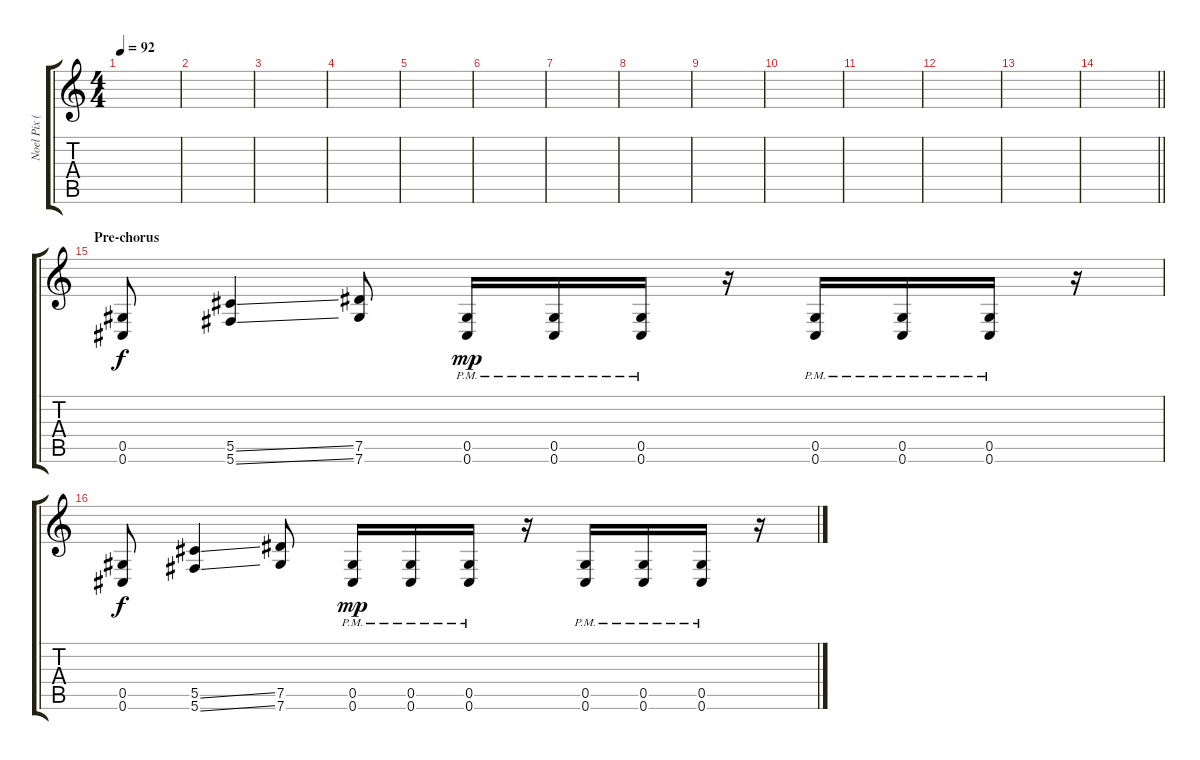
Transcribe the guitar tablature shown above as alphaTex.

\track ("Noel Pix ( distortion )" "Noel Pix (") {instrument distortionguitar}
\staff {score tabs}
\tuning (Eb4 Bb3 Gb3 Db3 Ab2 Db2) {hide}
\ts (4 4)
\tempo 92
\clef g2
\ks c
|
|
|
|
|
|
|
|
|
|
|
|
|
\barLineRight lightlight
|
\section ("" "Pre-chorus")
(0.5 0.6).8{dy f} (5.5{ss} 5.6{ss}).4 (7.5 7.6).8 (0.5{pm} 0.6{pm}).16{dy mp} (0.5{pm} 0.6{pm}).16 (0.5{pm} 0.6{pm}).16 r.16 (0.5{pm} 0.6{pm}).16 (0.5{pm} 0.6{pm}).16 (0.5{pm} 0.6{pm}).16 r.16 |
(0.5 0.6).8{dy f} (5.5{ss} 5.6{ss}).4 (7.5 7.6).8 (0.5{pm} 0.6{pm}).16{dy mp} (0.5{pm} 0.6{pm}).16 (0.5{pm} 0.6{pm}).16 r.16 (0.5{pm} 0.6{pm}).16 (0.5{pm} 0.6{pm}).16 (0.5{pm} 0.6{pm}).16 r.16
